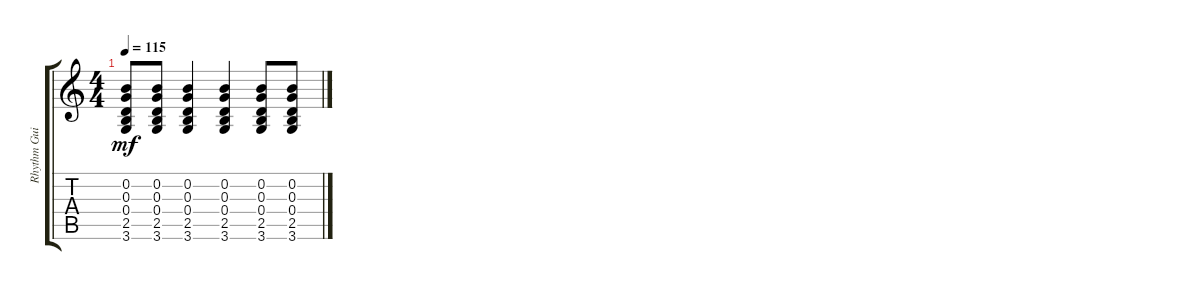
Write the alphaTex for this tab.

\track ("Rhythm Guitar" "Rhythm Gui") {mute instrument electricguitarclean}
\staff {score tabs}
\tuning (E4 B3 G3 D3 A2 E2) {hide}
\ts (4 4)
\tempo 115
\clef g2
\ks c
(0.2 0.3 0.4 2.5 3.6).8{dy mf} (0.2 0.3 0.4 2.5 3.6).8 (0.2 0.3 0.4 2.5 3.6).4 (0.2 0.3 0.4 2.5 3.6).4 (0.2 0.3 0.4 2.5 3.6).8 (0.2 0.3 0.4 2.5 3.6).8
